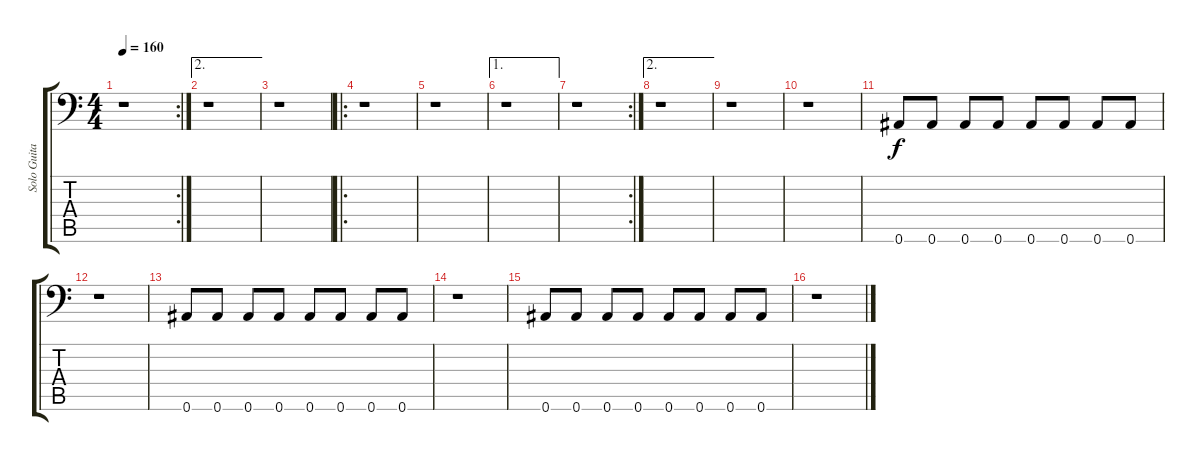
\track ("Solo Guitar" "Solo Guita") {instrument distortionguitar}
\staff {score tabs}
\tuning (Bb3 F3 Db3 Ab2 Eb2 Bb1) {hide}
\rc 2
\ts (4 4)
\tempo 160
\clef f4
\ks c
r.1{dy f} |
\ae 2
r.1 |
r.1 |
\ro
r.1 |
r.1 |
\ae 1
r.1 |
\rc 2
r.1 |
\ae 2
r.1 |
r.1 |
r.1 |
0.6.8 0.6.8 0.6.8 0.6.8 0.6.8 0.6.8 0.6.8 0.6.8 |
r.1 |
0.6.8 0.6.8 0.6.8 0.6.8 0.6.8 0.6.8 0.6.8 0.6.8 |
r.1 |
0.6.8 0.6.8 0.6.8 0.6.8 0.6.8 0.6.8 0.6.8 0.6.8 |
r.1
